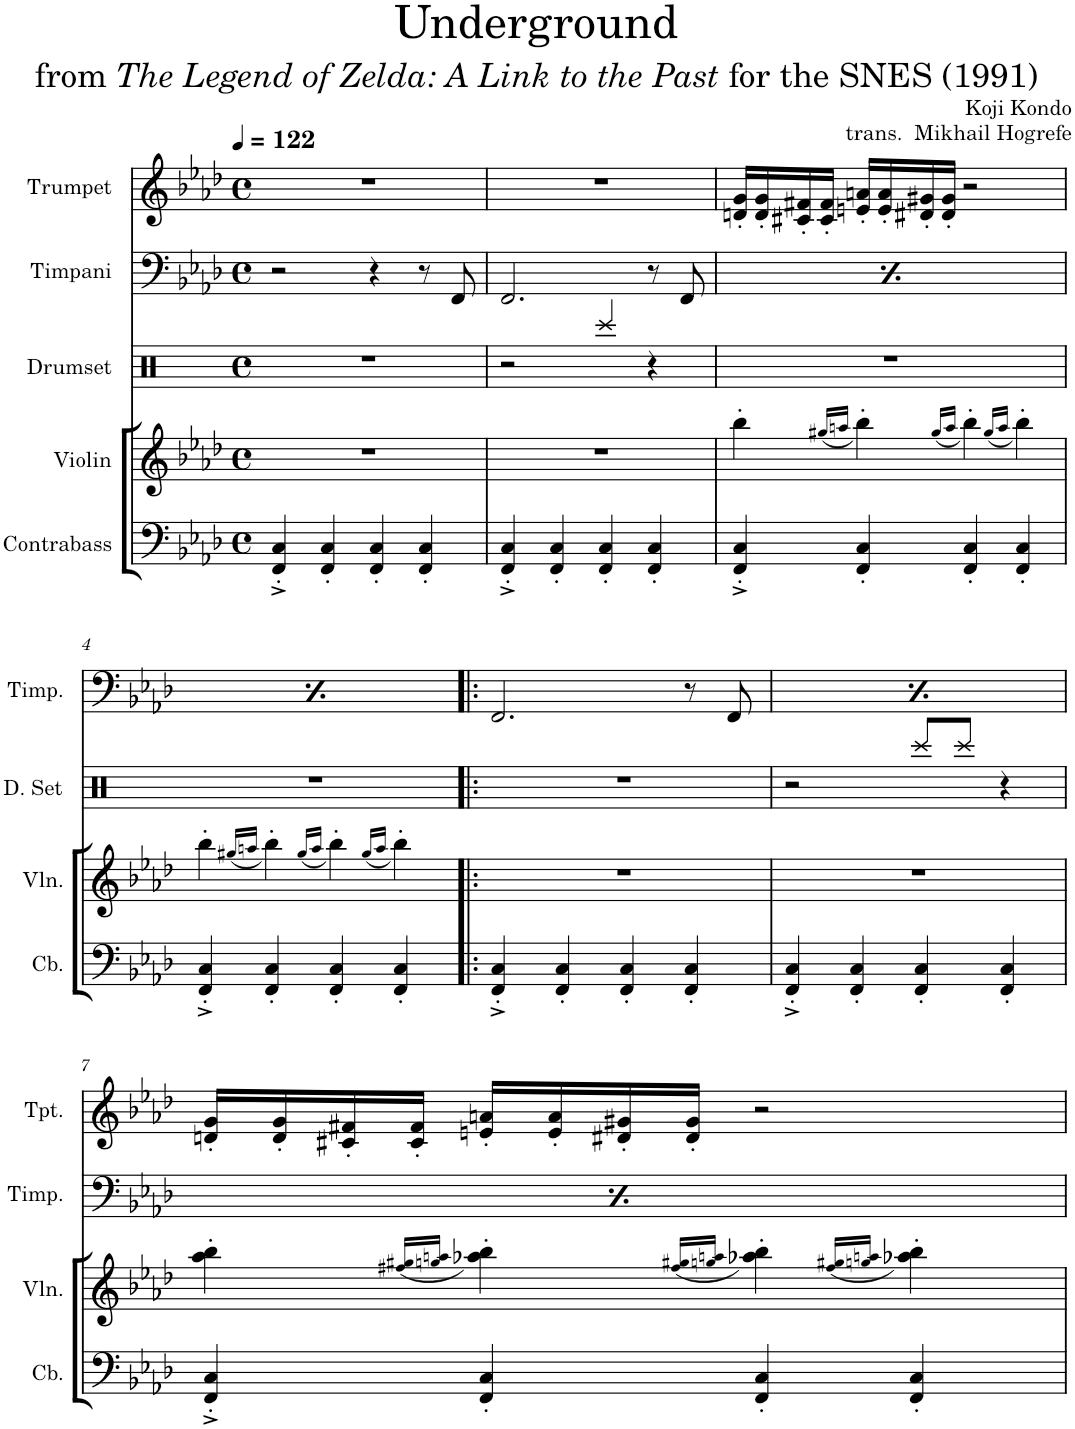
**kern	**kern	**kern	**kern	**kern
*part5	*part4	*part3	*part2	*part1
*staff5	*staff4	*staff3	*staff2	*staff1
*I"Contrabass	*I"Violin	*I"Drumset	*I"Timpani	*I"Trumpet
*I'Cb.	*I'Vln.	*I'D. Set	*I'Timp.	*I'Tpt.
*clefF4	*clefG2	*clefX	*clefF4	*clefG2
*Trd7c12	*	*	*	*Trd1c2
*k[b-e-a-d-]	*k[b-e-a-d-]	*k[]	*k[b-e-a-d-]	*k[b-e-a-d-]
*M4/4	*M4/4	*M4/4	*M4/4	*M4/4
*met(c)	*met(c)	*met(c)	*met(c)	*met(c)
*MM122	*MM122	*MM122	*MM122	*MM122
=1	=1	=1	=1	=1
4FF/'^ 4C/'^	1r	1r	2r	1r
4FF/' 4C/'	.	.	.	.
4FF/' 4C/'	.	.	4r	.
4FF/' 4C/'	.	.	8r	.
.	.	.	8FF/	.
=2	=2	=2	=2	=2
4FF/'^ 4C/'^	1r	2r	2.FF/	1r
4FF/' 4C/'	.	.	.	.
4FF/' 4C/'	.	4Rccc/	.	.
4FF/' 4C/'	.	4r	8r	.
.	.	.	8FF/	.
=3	=3	=3	=3	=3
4FF/'^ 4C/'^	4bb-'\	1r	2.FF/	16dn/' 16g/'LL
.	.	.	.	16d/' 16g/'
.	.	.	.	16c#X/' 16f#X/'
.	.	.	.	16c#/' 16f#/'JJ
.	(16qgg#X/LL	.	.	.
.	16qaan/JJ	.	.	.
4FF/' 4C/'	4bb-'\)	.	.	16en/' 16an/'LL
.	.	.	.	16e/' 16a/'
.	.	.	.	16d#X/' 16g#X/'
.	.	.	.	16d#/' 16g#/'JJ
.	(16qgg#/LL	.	.	.
.	16qaa/JJ	.	.	.
4FF/' 4C/'	4bb-'\)	.	.	2r
.	(16qgg#/LL	.	.	.
.	16qaa/JJ	.	.	.
4FF/' 4C/'	4bb-'\)	.	8r	.
.	.	.	8FF/	.
!!LO:LB:g=z
=4	=4	=4	=4	=4
4FF/'^ 4C/'^	4bb-'\	1r	2.FF/	1r
.	(16qgg#X/LL	.	.	.
.	16qaan/JJ	.	.	.
4FF/' 4C/'	4bb-'\)	.	.	.
.	(16qgg#/LL	.	.	.
.	16qaa/JJ	.	.	.
4FF/' 4C/'	4bb-'\)	.	.	.
.	(16qgg#/LL	.	.	.
.	16qaa/JJ	.	.	.
4FF/' 4C/'	4bb-'\)	.	8r	.
.	.	.	8FF/	.
=5!|:	=5!|:	=5!|:	=5!|:	=5!|:
4FF/'^ 4C/'^	1r	1r	2.FF/	1r
4FF/' 4C/'	.	.	.	.
4FF/' 4C/'	.	.	.	.
4FF/' 4C/'	.	.	8r	.
.	.	.	8FF/	.
=6	=6	=6	=6	=6
4FF/'^ 4C/'^	1r	2r	2.FF/	1r
4FF/' 4C/'	.	.	.	.
4FF/' 4C/'	.	8Rccc/L	.	.
.	.	8Rccc/J	.	.
4FF/' 4C/'	.	4r	8r	.
.	.	.	8FF/	.
!!LO:LB:g=z
=7	=7	=7	=7	=7
4FF/'^ 4C/'^	4aa-\' 4bb-\'	1r	2.FF/	16dn/' 16g/'LL
.	.	.	.	16d/' 16g/'
.	.	.	.	16c#X/' 16f#X/'
.	.	.	.	16c#/' 16f#/'JJ
.	(16qff#X/ 16qgg#X/LL	.	.	.
.	16qggn/ 16qaan/JJ	.	.	.
4FF/' 4C/'	4aa-X\' 4bb-\')	.	.	16en/' 16an/'LL
.	.	.	.	16e/' 16a/'
.	.	.	.	16d#X/' 16g#X/'
.	.	.	.	16d#/' 16g#/'JJ
.	(16qff#/ 16qgg#X/LL	.	.	.
.	16qggn/ 16qaan/JJ	.	.	.
4FF/' 4C/'	4aa-X\' 4bb-\')	.	.	2r
.	(16qff#/ 16qgg#X/LL	.	.	.
.	16qggn/ 16qaan/JJ	.	.	.
4FF/' 4C/'	4aa-X\' 4bb-\')	.	8r	.
.	.	.	8FF/	.
=	=	=	=	=
*-	*-	*-	*-	*-
